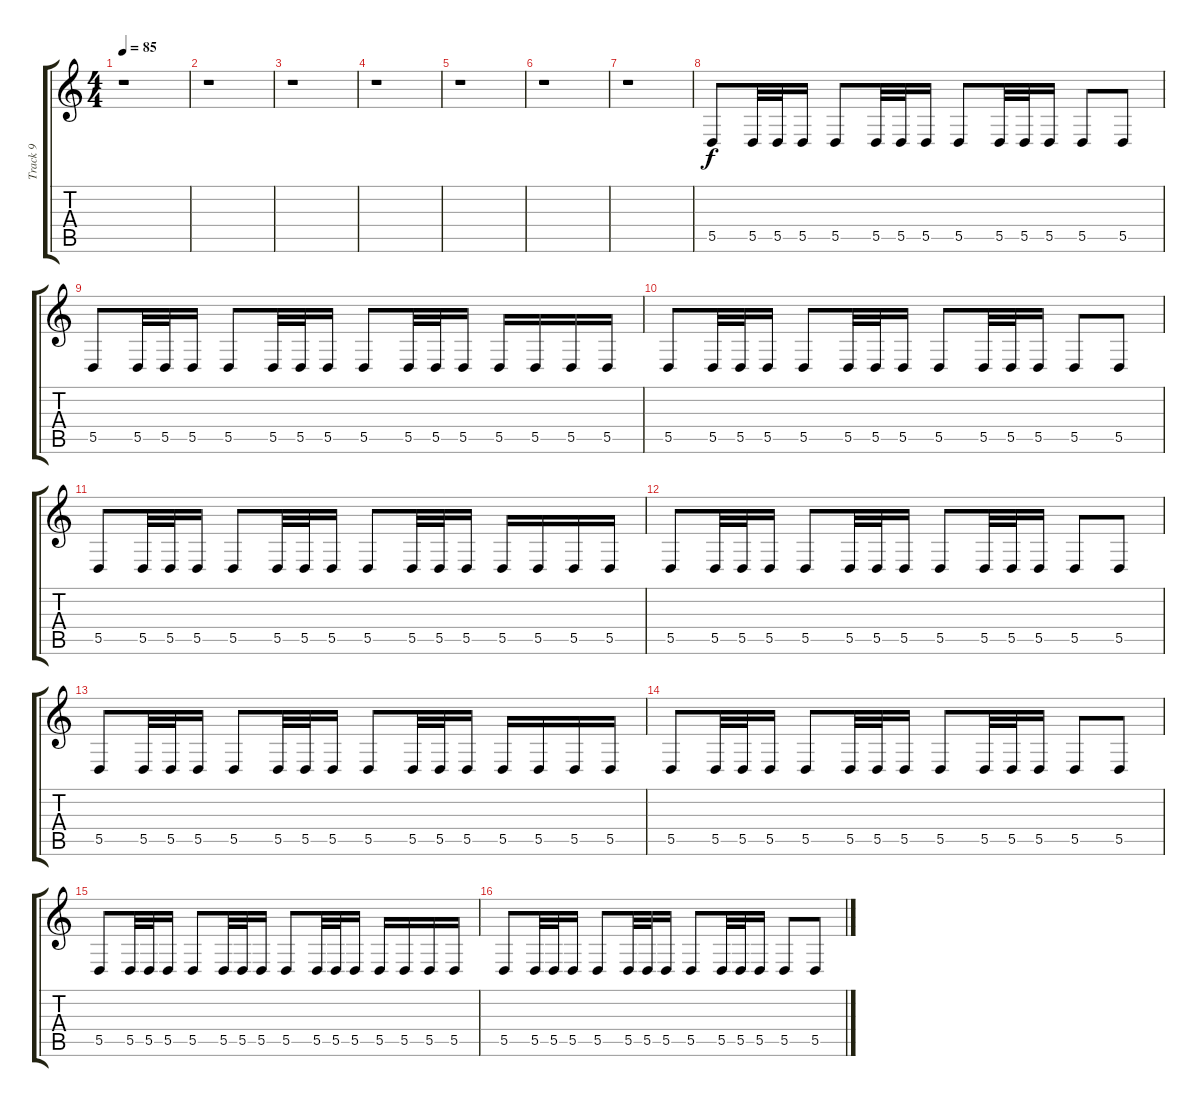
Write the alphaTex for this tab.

\track ("Track 9" "Track 9") {instrument taikodrum}
\staff {score tabs}
\tuning (E4 B3 G3 D3 A2 E2) {hide}
\ts (4 4)
\tempo 85
\clef g2
\ks c
r.1{dy mp} |
r.1 |
r.1 |
r.1 |
r.1 |
r.1 |
r.1 |
5.5.8{dy f} 5.5.32 5.5.32 5.5.16 5.5.8 5.5.32 5.5.32 5.5.16 5.5.8 5.5.32 5.5.32 5.5.16 5.5.8 5.5.8 |
5.5.8 5.5.32 5.5.32 5.5.16 5.5.8 5.5.32 5.5.32 5.5.16 5.5.8 5.5.32 5.5.32 5.5.16 5.5.16 5.5.16 5.5.16 5.5.16 |
5.5.8 5.5.32 5.5.32 5.5.16 5.5.8 5.5.32 5.5.32 5.5.16 5.5.8 5.5.32 5.5.32 5.5.16 5.5.8 5.5.8 |
5.5.8 5.5.32 5.5.32 5.5.16 5.5.8 5.5.32 5.5.32 5.5.16 5.5.8 5.5.32 5.5.32 5.5.16 5.5.16 5.5.16 5.5.16 5.5.16 |
5.5.8 5.5.32 5.5.32 5.5.16 5.5.8 5.5.32 5.5.32 5.5.16 5.5.8 5.5.32 5.5.32 5.5.16 5.5.8 5.5.8 |
5.5.8 5.5.32 5.5.32 5.5.16 5.5.8 5.5.32 5.5.32 5.5.16 5.5.8 5.5.32 5.5.32 5.5.16 5.5.16 5.5.16 5.5.16 5.5.16 |
5.5.8 5.5.32 5.5.32 5.5.16 5.5.8 5.5.32 5.5.32 5.5.16 5.5.8 5.5.32 5.5.32 5.5.16 5.5.8 5.5.8 |
5.5.8 5.5.32 5.5.32 5.5.16 5.5.8 5.5.32 5.5.32 5.5.16 5.5.8 5.5.32 5.5.32 5.5.16 5.5.16 5.5.16 5.5.16 5.5.16 |
5.5.8 5.5.32 5.5.32 5.5.16 5.5.8 5.5.32 5.5.32 5.5.16 5.5.8 5.5.32 5.5.32 5.5.16 5.5.8 5.5.8
